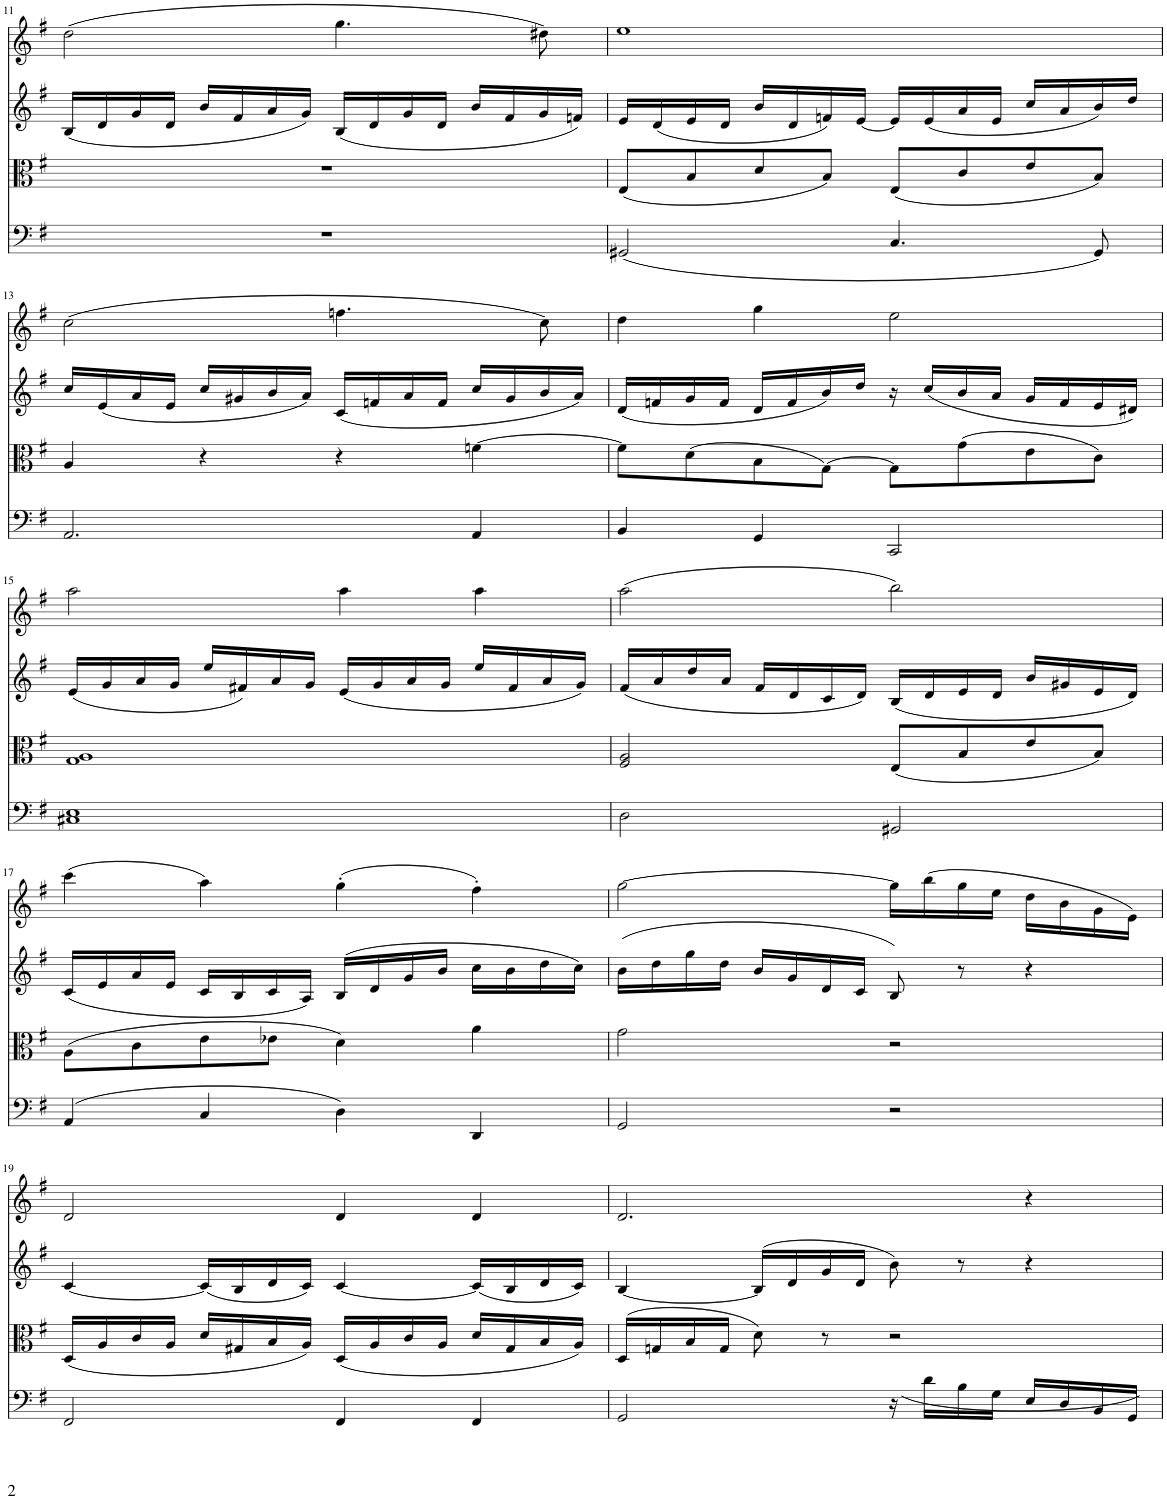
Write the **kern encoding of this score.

**kern	**kern	**kern	**kern
*part4	*part3	*part2	*part1
*staff4	*staff3	*staff2	*staff1
*I"Piano	*I"Piano	*I"Piano	*I"Piano
*I'Pno	*I'Pno	*I'Pno	*I'Pno
!!LO:PB:g=z
*clefF4	*clefC3	*clefG2	*clefG2
*k[f#]	*k[f#]	*k[f#]	*k[f#]
*M4/4	*M4/4	*M4/4	*M4/4
*met(c)	*met(c)	*met(c)	*met(c)
=11	=11	=11	=11
1r	1r	(16B/LL	(2dd\
.	.	16d/	.
.	.	16g/	.
.	.	16d/JJ	.
.	.	16b/LL	.
.	.	16f#/	.
.	.	16a/	.
.	.	16g/JJ)	.
.	.	(16B/LL	4.gg\
.	.	16d/	.
.	.	16g/	.
.	.	16d/JJ	.
.	.	16b/LL	.
.	.	16f#/	.
.	.	16g/	8dd#X\)
.	.	16fn/JJ)	.
=12	=12	=12	=12
(2GG#X/	(8E/L	16e/LL	1ee
.	.	(16d/	.
.	8B/	16e/	.
.	.	16d/JJ	.
.	8d/	16b/LL	.
.	.	16d/	.
.	8B/J)	16fn/)	.
.	.	[16e/JJ	.
4.C/	(8E/L	16e/LL]	.
.	.	(16e/	.
.	8c/	16a/	.
.	.	16e/JJ	.
.	8e/	16cc/LL	.
.	.	16a/	.
8GG#/)	8B/J)	16b/)	.
.	.	16dd/JJ	.
!!LO:LB:g=z
=13	=13	=13	=13
2.AA/	4A/	16cc/LL	(2cc\
.	.	(16e/	.
.	.	16a/	.
.	.	16e/JJ	.
.	4r	16cc/LL	.
.	.	16g#X/	.
.	.	16b/	.
.	.	16a/JJ)	.
.	4r	(16c/LL	4.ffn\
.	.	16fn/	.
.	.	16a/	.
.	.	16f/JJ	.
4AA/	[4fn\	16cc/LL	.
.	.	16g#/	.
.	.	16b/	8cc\)
.	.	16a/JJ)	.
=14	=14	=14	=14
4BB/	8f\L]	(16d/LL	4dd\
.	.	16fn/	.
.	(8d\	16g/	.
.	.	16f/JJ	.
4GG/	8B\	16d/LL	4gg\
.	.	16f/	.
.	[8G\J)	16b/)	.
.	.	16dd/JJ	.
2CC/	8G\L]	16r	2ee\
.	.	(16cc/LL	.
.	(8g\	16b/	.
.	.	16a/JJ	.
.	8e\	16g/LL	.
.	.	16f/	.
.	8c\J)	16e/	.
.	.	16d#X/JJ)	.
!!LO:LB:g=z
=15	=15	=15	=15
1C#X 1E	1G 1A	(16e/LL	2aa\
.	.	16g/	.
.	.	16a/	.
.	.	16g/JJ	.
.	.	16ee/LL	.
.	.	16f#X/)	.
.	.	16a/	.
.	.	16g/JJ	.
.	.	(16e/LL	4aa\
.	.	16g/	.
.	.	16a/	.
.	.	16g/JJ	.
.	.	16ee/LL	4aa\
.	.	16f#/	.
.	.	16a/	.
.	.	16g/JJ)	.
=16	=16	=16	=16
2D\	2F#/ 2A/	(16f#/LL	(2aa\
.	.	16a/	.
.	.	16dd/	.
.	.	16a/JJ	.
.	.	16f#/LL	.
.	.	16d/	.
.	.	16c/	.
.	.	16d/JJ)	.
2GG#X/	(8E/L	(16B/LL	2bb\)
.	.	16d/	.
.	8B/	16e/	.
.	.	16d/JJ	.
.	8e/	16b/LL	.
.	.	16g#X/	.
.	8B/J)	16e/	.
.	.	16d/JJ)	.
!!LO:LB:g=z
=17	=17	=17	=17
(4AA/	(8A\L	(16c/LL	(4ccc\
.	.	16e/	.
.	8c\	16a/	.
.	.	16e/JJ	.
4C/	8e\	16c/LL	4aa\)
.	.	16B/	.
.	8e-X\J	16c/	.
.	.	16A/JJ)	.
4D\)	4d\)	(16B/LL	(4gg'\
.	.	16d/	.
.	.	16g/	.
.	.	16b/JJ	.
4DD/	4a\	16cc\LL	4ff#'\)
.	.	16b\	.
.	.	16dd\	.
.	.	16cc\JJ)	.
=18	=18	=18	=18
2GG/	2g\	(16b\LL	[2gg\
.	.	16dd\	.
.	.	16gg\	.
.	.	16dd\JJ	.
.	.	16b/LL	.
.	.	16g/	.
.	.	16d/	.
.	.	16c/JJ	.
2r	2r	8B/)	16gg\LL]
.	.	.	(16bb\
.	.	8r	16gg\
.	.	.	16ee\JJ
.	.	4r	16dd\LL
.	.	.	16b\
.	.	.	16g\
.	.	.	16e\JJ)
!!LO:LB:g=z
=19	=19	=19	=19
2FF#/	(16D/LL	[4c/	2d/
.	16A/	.	.
.	16c/	.	.
.	16A/JJ	.	.
.	16d/LL	(16c/LL]	.
.	16G#X/	16B/	.
.	16B/	16d/	.
.	16A/JJ)	16c/JJ)	.
4FF#/	(16D/LL	[4c/	4d/
.	16A/	.	.
.	16c/	.	.
.	16A/JJ	.	.
4FF#/	16d/LL	(16c/LL]	4d/
.	16G#/	16B/	.
.	16B/	16d/	.
.	16A/JJ)	16c/JJ)	.
=20	=20	=20	=20
2GG/	(16D/LL	[4B/	2.d/
.	16Gn/	.	.
.	16B/	.	.
.	16G/JJ	.	.
.	8d\)	(16B/LL]	.
.	.	16d/	.
.	8r	16g/	.
.	.	16d/JJ	.
(16r	2r	8b\)	.
16d\LL	.	.	.
16B\	.	8r	.
16G\JJ	.	.	.
16E/LL	.	4r	4r
16D/	.	.	.
16BB/	.	.	.
16GG/JJ)	.	.	.
=	=	=	=
*-	*-	*-	*-
